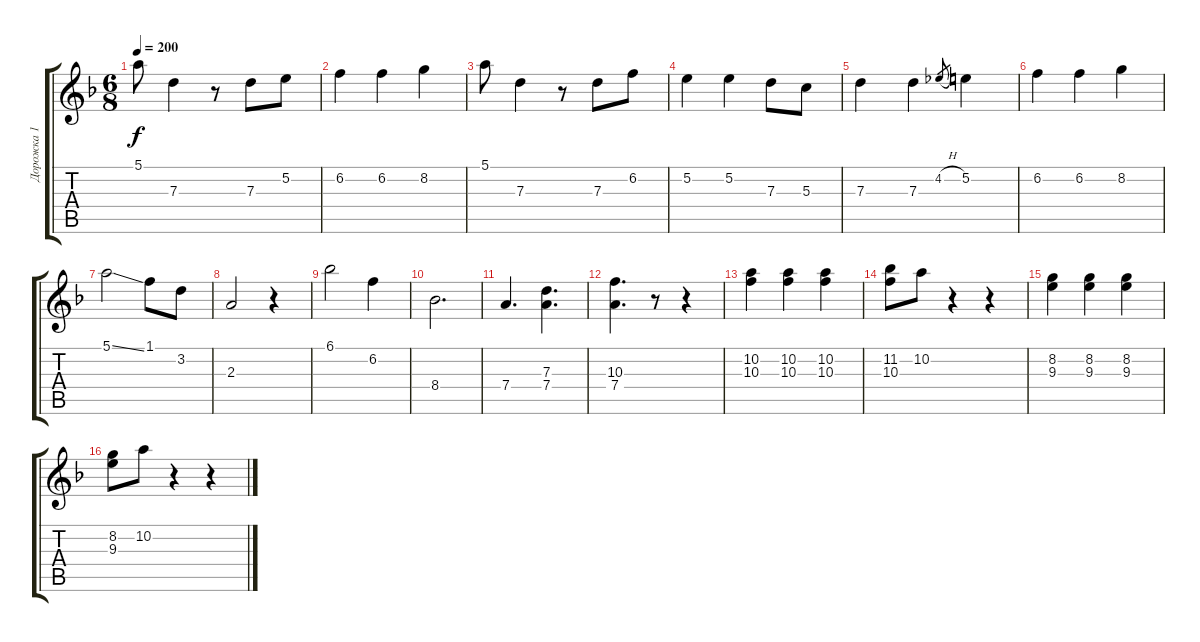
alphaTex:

\track ("Дорожка 1" "Дорожка 1") {instrument acousticguitarsteel}
\staff {score tabs}
\tuning (E4 B3 G3 D3 A2 E2) {hide}
\ts (6 8)
\tempo 200
\clef g2
\ks f
5.1.8{dy f} 7.3.4 r.8 7.3.8 5.2.8 |
6.2.4 6.2.4 8.2.4 |
5.1.8 7.3.4 r.8 7.3.8 6.2.8 |
5.2.4 5.2.4 7.3.8 5.3.8 |
7.3.4 7.3.4 4.2{h}.8{gr} 5.2.4 |
6.2.4 6.2.4 8.2.4 |
5.1{ss}.2 1.1.8 3.2.8 |
2.3.2 r.4 |
6.1.2 6.2.4 |
8.4.2{d} |
7.4.4{d} (7.3 7.4).4{d} |
(10.3 7.4).4{d} r.8 r.4 |
(10.2 10.3).4 (10.2 10.3).4 (10.2 10.3).4 |
(11.2 10.3).8 10.2.8 r.4 r.4 |
(8.2 9.3).4 (8.2 9.3).4 (8.2 9.3).4 |
(8.2 9.3).8 10.2.8 r.4 r.4
